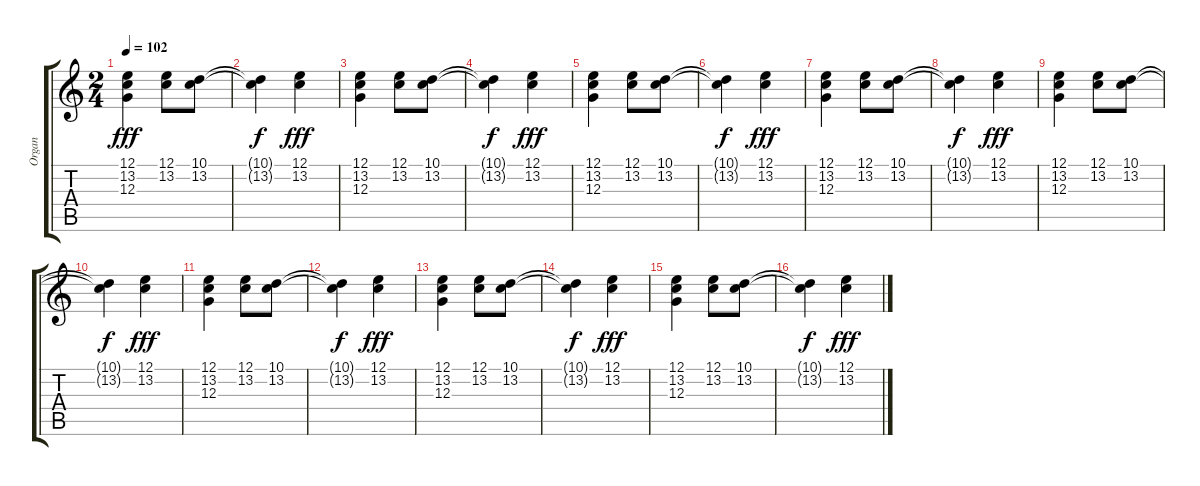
\track ("Organ" "Organ") {instrument rockorgan}
\staff {score tabs}
\tuning (E4 B3 G3 D3 A2 E2) {hide}
\ts (2 4)
\tempo 102
\clef g2
\ks c
(12.1 13.2 12.3).4{dy fff} (12.1 13.2).8 (10.1 13.2).8 |
(10.1{t} 13.2{t}).4{dy f} (12.1 13.2).4{dy fff} |
(12.1 13.2 12.3).4 (12.1 13.2).8 (10.1 13.2).8 |
(10.1{t} 13.2{t}).4{dy f} (12.1 13.2).4{dy fff} |
(12.1 13.2 12.3).4 (12.1 13.2).8 (10.1 13.2).8 |
(10.1{t} 13.2{t}).4{dy f} (12.1 13.2).4{dy fff} |
(12.1 13.2 12.3).4 (12.1 13.2).8 (10.1 13.2).8 |
(10.1{t} 13.2{t}).4{dy f} (12.1 13.2).4{dy fff} |
(12.1 13.2 12.3).4 (12.1 13.2).8 (10.1 13.2).8 |
(10.1{t} 13.2{t}).4{dy f} (12.1 13.2).4{dy fff} |
(12.1 13.2 12.3).4 (12.1 13.2).8 (10.1 13.2).8 |
(10.1{t} 13.2{t}).4{dy f} (12.1 13.2).4{dy fff} |
(12.1 13.2 12.3).4 (12.1 13.2).8 (10.1 13.2).8 |
(10.1{t} 13.2{t}).4{dy f} (12.1 13.2).4{dy fff} |
(12.1 13.2 12.3).4 (12.1 13.2).8 (10.1 13.2).8 |
(10.1{t} 13.2{t}).4{dy f} (12.1 13.2).4{dy fff}
